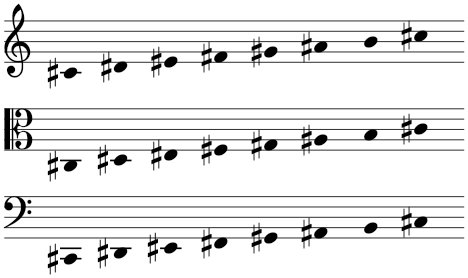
**kern	**kern	**kern
*part1	*part1	*part1
*staff3	*staff2	*staff1
*I"Piano	*	*
*I'Pno.	*	*
!!LO:PB:g=z
*clefF4	*clefC3	*clefG2
*k[]	*k[]	*k[]
*M4/2	*M4/2	*M4/2
=13	=13	=13
4CC#X	4C#X	4c#X
4DD#X	4D#X	4d#X
4EE#X	4E#X	4e#X
4FF#X	4F#X	4f#X
4GG#X	4G#X	4g#X
4AA#X	4A#X	4a#X
4BB	4B	4b
4C#X	4c#X	4cc#X
=-	=-	=-
*-	*-	*-
